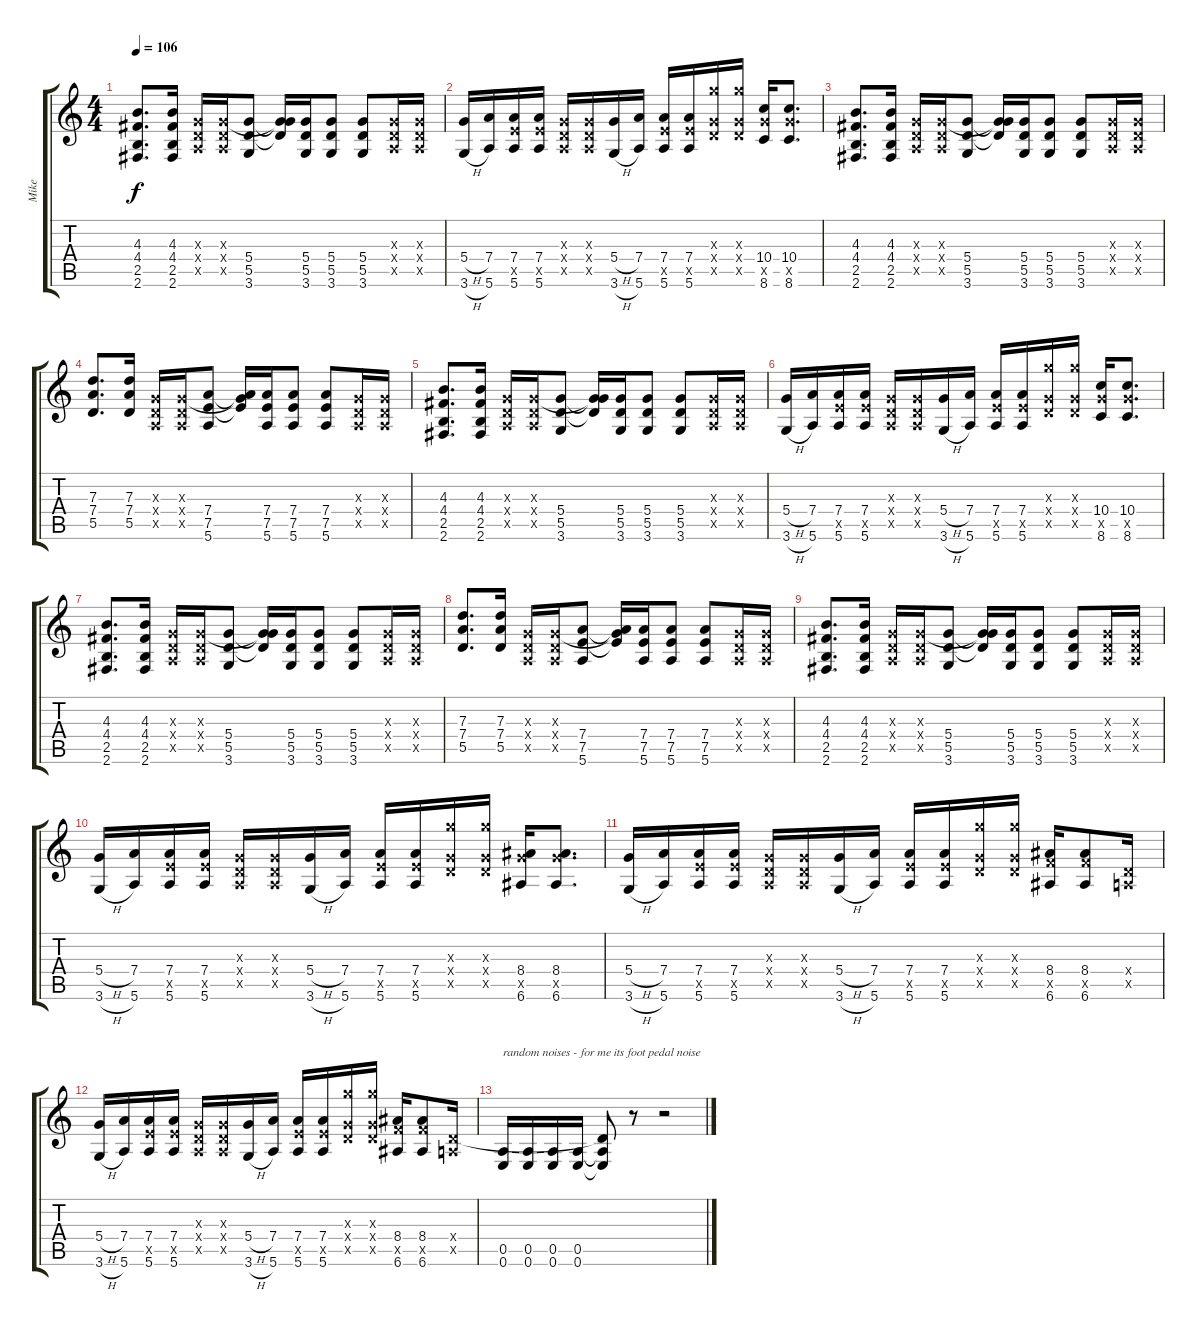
\track ("Mike " "Mike ") {instrument distortionguitar}
\staff {score tabs}
\tuning (E4 B3 G3 D3 A2 E2) {hide}
\ts (4 4)
\tempo 106
\clef g2
\ks c
(4.3 4.4 2.5 2.6).8{d dy f} (4.3 4.4 2.5 2.6).16 (0.3{x} 0.4{x} 0.5{x}).16 (0.3{x} 0.4{x} 0.5{x}).16 (5.4 5.5 3.6).8 (0.3{t} 5.4{t} 5.5{t}).16 (5.4 5.5 3.6).16 (5.4 5.5 3.6).8 (5.4 5.5 3.6).8 (0.3{x} 0.4{x} 0.5{x}).16 (0.3{x} 0.4{x} 0.5{x}).16 |
(5.4{h} 3.6{h}).16{instrument distortionguitar} (7.4 5.6).16 (7.4 7.5{x} 5.6).16 (7.4 7.5{x} 5.6).16 (0.3{x} 0.4{x} 0.5{x}).16 (0.3{x} 0.4{x} 0.5{x}).16 (5.4{h} 3.6{h}).16 (7.4 5.6).16 (7.4 7.5{x} 5.6).16 (7.4 7.5{x} 5.6).16 (12.3{x} 0.4{x} 10.5{x}).16 (12.3{x} 0.4{x} 10.5{x}).16 (10.4 10.5{x} 8.6).16 (10.4 10.5{x} 8.6).8{d} |
(4.3 4.4 2.5 2.6).8{d} (4.3 4.4 2.5 2.6).16 (0.3{x} 0.4{x} 0.5{x}).16 (0.3{x} 0.4{x} 0.5{x}).16 (5.4 5.5 3.6).8 (0.3{t} 5.4{t} 5.5{t}).16 (5.4 5.5 3.6).16 (5.4 5.5 3.6).8 (5.4 5.5 3.6).8 (0.3{x} 0.4{x} 0.5{x}).16 (0.3{x} 0.4{x} 0.5{x}).16 |
(7.3 7.4 5.5).8{d} (7.3 7.4 5.5).16 (0.3{x} 0.4{x} 0.5{x}).16 (0.3{x} 0.4{x} 0.5{x}).16 (7.4 7.5 5.6).8 (0.3{t} 7.4{t} 7.5{t}).16 (7.4 7.5 5.6).16 (7.4 7.5 5.6).8 (7.4 7.5 5.6).8 (0.3{x} 0.4{x} 0.5{x}).16 (0.3{x} 0.4{x} 0.5{x}).16 |
(4.3 4.4 2.5 2.6).8{d} (4.3 4.4 2.5 2.6).16 (0.3{x} 0.4{x} 0.5{x}).16 (0.3{x} 0.4{x} 0.5{x}).16 (5.4 5.5 3.6).8 (0.3{t} 5.4{t} 5.5{t}).16 (5.4 5.5 3.6).16 (5.4 5.5 3.6).8 (5.4 5.5 3.6).8 (0.3{x} 0.4{x} 0.5{x}).16 (0.3{x} 0.4{x} 0.5{x}).16 |
(5.4{h} 3.6{h}).16{instrument distortionguitar} (7.4 5.6).16 (7.4 7.5{x} 5.6).16 (7.4 7.5{x} 5.6).16 (0.3{x} 0.4{x} 0.5{x}).16 (0.3{x} 0.4{x} 0.5{x}).16 (5.4{h} 3.6{h}).16 (7.4 5.6).16 (7.4 7.5{x} 5.6).16 (7.4 7.5{x} 5.6).16 (12.3{x} 0.4{x} 10.5{x}).16 (12.3{x} 0.4{x} 10.5{x}).16 (10.4 10.5{x} 8.6).16 (10.4 10.5{x} 8.6).8{d} |
(4.3 4.4 2.5 2.6).8{d} (4.3 4.4 2.5 2.6).16 (0.3{x} 0.4{x} 0.5{x}).16 (0.3{x} 0.4{x} 0.5{x}).16 (5.4 5.5 3.6).8 (0.3{t} 5.4{t} 5.5{t}).16 (5.4 5.5 3.6).16 (5.4 5.5 3.6).8 (5.4 5.5 3.6).8 (0.3{x} 0.4{x} 0.5{x}).16 (0.3{x} 0.4{x} 0.5{x}).16 |
(7.3 7.4 5.5).8{d} (7.3 7.4 5.5).16 (0.3{x} 0.4{x} 0.5{x}).16 (0.3{x} 0.4{x} 0.5{x}).16 (7.4 7.5 5.6).8 (0.3{t} 7.4{t} 7.5{t}).16 (7.4 7.5 5.6).16 (7.4 7.5 5.6).8 (7.4 7.5 5.6).8 (0.3{x} 0.4{x} 0.5{x}).16 (0.3{x} 0.4{x} 0.5{x}).16 |
(4.3 4.4 2.5 2.6).8{d} (4.3 4.4 2.5 2.6).16 (0.3{x} 0.4{x} 0.5{x}).16 (0.3{x} 0.4{x} 0.5{x}).16 (5.4 5.5 3.6).8 (0.3{t} 5.4{t} 5.5{t}).16 (5.4 5.5 3.6).16 (5.4 5.5 3.6).8 (5.4 5.5 3.6).8 (0.3{x} 0.4{x} 0.5{x}).16 (0.3{x} 0.4{x} 0.5{x}).16 |
(5.4{h} 3.6{h}).16{instrument distortionguitar} (7.4 5.6).16 (7.4 7.5{x} 5.6).16 (7.4 7.5{x} 5.6).16 (0.3{x} 0.4{x} 0.5{x}).16 (0.3{x} 0.4{x} 0.5{x}).16 (5.4{h} 3.6{h}).16 (7.4 5.6).16 (7.4 7.5{x} 5.6).16 (7.4 7.5{x} 5.6).16 (12.3{x} 0.4{x} 10.5{x}).16 (12.3{x} 0.4{x} 10.5{x}).16 (8.4 10.5{x} 6.6).16 (8.4 10.5{x} 6.6).8{d} |
(5.4{h} 3.6{h}).16{instrument distortionguitar} (7.4 5.6).16 (7.4 7.5{x} 5.6).16 (7.4 7.5{x} 5.6).16 (0.3{x} 0.4{x} 0.5{x}).16 (0.3{x} 0.4{x} 0.5{x}).16 (5.4{h} 3.6{h}).16 (7.4 5.6).16 (7.4 7.5{x} 5.6).16 (7.4 7.5{x} 5.6).16 (12.3{x} 0.4{x} 10.5{x}).16 (12.3{x} 0.4{x} 10.5{x}).16 (8.4 8.5{x} 6.6).16 (8.4 8.5{x} 6.6).8 (0.4{x} 0.5{x}).16 |
(5.4{h} 3.6{h}).16{instrument distortionguitar} (7.4 5.6).16 (7.4 7.5{x} 5.6).16 (7.4 7.5{x} 5.6).16 (0.3{x} 0.4{x} 0.5{x}).16 (0.3{x} 0.4{x} 0.5{x}).16 (5.4{h} 3.6{h}).16 (7.4 5.6).16 (7.4 7.5{x} 5.6).16 (7.4 7.5{x} 5.6).16 (12.3{x} 0.4{x} 10.5{x}).16 (12.3{x} 0.4{x} 10.5{x}).16 (8.4 8.5{x} 6.6).16 (8.4 8.5{x} 6.6).8 (0.4{x} 0.5{x}).16 |
(0.5 0.6).16{txt "random noises - for me its foot pedal noise"} (0.5 0.6).16 (0.5 0.6).16 (0.5 0.6).16 (0.4{t} 0.5{t} 0.6{t}).8 r.8 r.2
